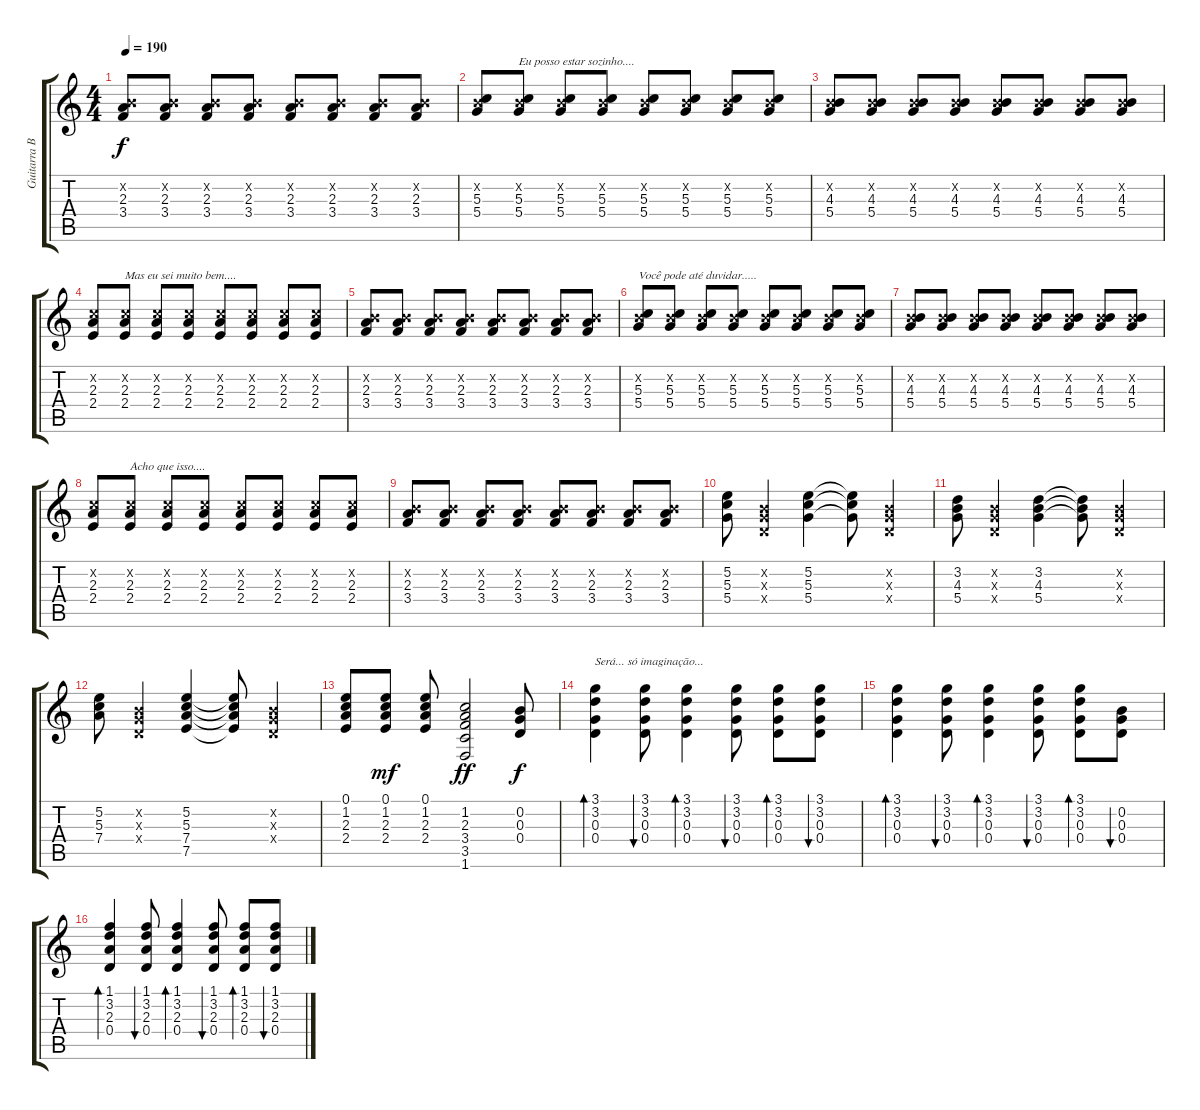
\track ("Guitarra Base" "Guitarra B") {instrument electricguitarclean}
\staff {score tabs}
\tuning (E4 B3 G3 D3 A2 E2) {hide}
\ts (4 4)
\tempo 190
\clef g2
\ks c
(0.2{x} 2.3 3.4).8{dy f} (0.2{x} 2.3 3.4).8 (0.2{x} 2.3 3.4).8 (0.2{x} 2.3 3.4).8 (0.2{x} 2.3 3.4).8 (0.2{x} 2.3 3.4).8 (0.2{x} 2.3 3.4).8 (0.2{x} 2.3 3.4).8 |
(0.2{x} 5.3 5.4).8 (0.2{x} 5.3 5.4).8{txt "Eu posso estar sozinho...."} (0.2{x} 5.3 5.4).8 (0.2{x} 5.3 5.4).8 (0.2{x} 5.3 5.4).8 (0.2{x} 5.3 5.4).8 (0.2{x} 5.3 5.4).8 (0.2{x} 5.3 5.4).8 |
(0.2{x} 4.3 5.4).8 (0.2{x} 4.3 5.4).8 (0.2{x} 4.3 5.4).8 (0.2{x} 4.3 5.4).8 (0.2{x} 4.3 5.4).8 (0.2{x} 4.3 5.4).8 (0.2{x} 4.3 5.4).8 (0.2{x} 4.3 5.4).8 |
(1.2{x} 2.3 2.4).8 (1.2{x} 2.3 2.4).8{txt "Mas eu sei muito bem...."} (1.2{x} 2.3 2.4).8 (1.2{x} 2.3 2.4).8 (1.2{x} 2.3 2.4).8 (1.2{x} 2.3 2.4).8 (1.2{x} 2.3 2.4).8 (1.2{x} 2.3 2.4).8 |
(0.2{x} 2.3 3.4).8 (0.2{x} 2.3 3.4).8 (0.2{x} 2.3 3.4).8 (0.2{x} 2.3 3.4).8 (0.2{x} 2.3 3.4).8 (0.2{x} 2.3 3.4).8 (0.2{x} 2.3 3.4).8 (0.2{x} 2.3 3.4).8 |
(0.2{x} 5.3 5.4).8{txt "Você pode até duvidar....."} (0.2{x} 5.3 5.4).8 (0.2{x} 5.3 5.4).8 (0.2{x} 5.3 5.4).8 (0.2{x} 5.3 5.4).8 (0.2{x} 5.3 5.4).8 (0.2{x} 5.3 5.4).8 (0.2{x} 5.3 5.4).8 |
(0.2{x} 4.3 5.4).8 (0.2{x} 4.3 5.4).8 (0.2{x} 4.3 5.4).8 (0.2{x} 4.3 5.4).8 (0.2{x} 4.3 5.4).8 (0.2{x} 4.3 5.4).8 (0.2{x} 4.3 5.4).8 (0.2{x} 4.3 5.4).8 |
(1.2{x} 2.3 2.4).8 (1.2{x} 2.3 2.4).8{txt "Acho que isso...."} (1.2{x} 2.3 2.4).8 (1.2{x} 2.3 2.4).8 (1.2{x} 2.3 2.4).8 (1.2{x} 2.3 2.4).8 (1.2{x} 2.3 2.4).8 (1.2{x} 2.3 2.4).8 |
(0.2{x} 2.3 3.4).8 (0.2{x} 2.3 3.4).8 (0.2{x} 2.3 3.4).8 (0.2{x} 2.3 3.4).8 (0.2{x} 2.3 3.4).8 (0.2{x} 2.3 3.4).8 (0.2{x} 2.3 3.4).8 (0.2{x} 2.3 3.4).8 |
(5.2 5.3 5.4).8 (0.2{x} 0.3{x} 0.4{x}).4 (5.2 5.3 5.4).4 (5.2{t} 5.3{t} 5.4{t}).8 (0.2{x} 0.3{x} 0.4{x}).4 |
(3.2 4.3 5.4).8 (0.2{x} 0.3{x} 0.4{x}).4 (3.2 4.3 5.4).4 (3.2{t} 4.3{t} 5.4{t}).8 (0.2{x} 0.3{x} 0.4{x}).4 |
(5.2 5.3 7.4).8 (0.2{x} 0.3{x} 0.4{x}).4 (5.2 5.3 7.4 7.5).4 (5.2{t} 5.3{t} 7.4{t} 7.5{t}).8 (0.2{x} 0.3{x} 0.4{x}).4 |
(0.1 1.2 2.3 2.4).8 (0.1 1.2 2.3 2.4).8{dy mf} (0.1 1.2 2.3 2.4).8 (1.2 2.3 3.4 3.5 1.6).2{dy ff} (0.2 0.3 0.4).8{dy f} |
(3.1 3.2 0.3 0.4).4{bd 120 txt "Será... só imaginação..."} (3.1 3.2 0.3 0.4).8{bu 120} (3.1 3.2 0.3 0.4).4{bd 120} (3.1 3.2 0.3 0.4).8{bu 120} (3.1 3.2 0.3 0.4).8{bd 120} (3.1 3.2 0.3 0.4).8{bu 120} |
(3.1 3.2 0.3 0.4).4{bd 120} (3.1 3.2 0.3 0.4).8{bu 120} (3.1 3.2 0.3 0.4).4{bd 120} (3.1 3.2 0.3 0.4).8{bu 120} (3.1 3.2 0.3 0.4).8{bd 120} (0.2 0.3 0.4).8{bu 120} |
(1.1 3.2 2.3 0.4).4{bd 120} (1.1 3.2 2.3 0.4).8{bu 120} (1.1 3.2 2.3 0.4).4{bd 120} (1.1 3.2 2.3 0.4).8{bu 120} (1.1 3.2 2.3 0.4).8{bd 120} (1.1 3.2 2.3 0.4).8{bu 120}
